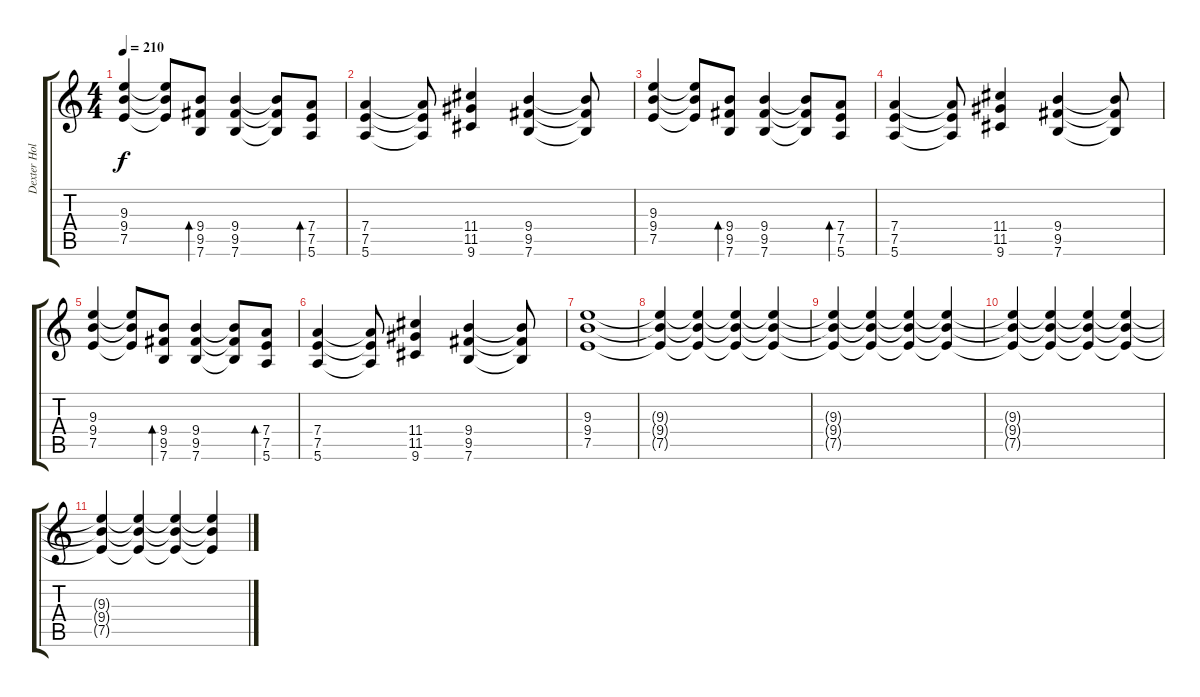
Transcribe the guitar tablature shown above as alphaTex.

\track ("Dexter Holland" "Dexter Hol") {instrument distortionguitar}
\staff {score tabs}
\tuning (E4 B3 G3 D3 A2 E2) {hide}
\ts (4 4)
\tempo 210
\clef g2
\ks c
(9.3 9.4 7.5).4{dy f} (9.3{t} 9.4{t} 7.5{t}).8 (9.4 9.5 7.6).8{bd 30 volume 14} (9.4 9.5 7.6).4{volume 16} (9.4{t} 9.5{t} 7.6{t}).8 (7.4 7.5 5.6).8{bd 30 volume 14} |
(7.4 7.5 5.6).4{volume 16} (7.4{t} 7.5{t} 5.6{t}).8 (11.4 11.5 9.6).4 (9.4 9.5 7.6).4 (9.4{t} 9.5{t} 7.6{t}).8 |
(9.3 9.4 7.5).4 (9.3{t} 9.4{t} 7.5{t}).8 (9.4 9.5 7.6).8{bd 30 volume 14} (9.4 9.5 7.6).4{volume 16} (9.4{t} 9.5{t} 7.6{t}).8 (7.4 7.5 5.6).8{bd 30 volume 14} |
(7.4 7.5 5.6).4{volume 16} (7.4{t} 7.5{t} 5.6{t}).8 (11.4 11.5 9.6).4 (9.4 9.5 7.6).4 (9.4{t} 9.5{t} 7.6{t}).8 |
(9.3 9.4 7.5).4 (9.3{t} 9.4{t} 7.5{t}).8 (9.4 9.5 7.6).8{bd 30 volume 14} (9.4 9.5 7.6).4{volume 16} (9.4{t} 9.5{t} 7.6{t}).8 (7.4 7.5 5.6).8{bd 30 volume 14} |
(7.4 7.5 5.6).4{volume 16} (7.4{t} 7.5{t} 5.6{t}).8 (11.4 11.5 9.6).4 (9.4 9.5 7.6).4 (9.4{t} 9.5{t} 7.6{t}).8 |
(9.3 9.4 7.5).1 |
(9.3{t} 9.4{t} 7.5{t}).4{volume 16} (9.3{t} 9.4{t} 7.5{t}).4{volume 15} (9.3{t} 9.4{t} 7.5{t}).4{volume 14} (9.3{t} 9.4{t} 7.5{t}).4{volume 13} |
(9.3{t} 9.4{t} 7.5{t}).4{volume 12} (9.3{t} 9.4{t} 7.5{t}).4{volume 11} (9.3{t} 9.4{t} 7.5{t}).4{volume 10} (9.3{t} 9.4{t} 7.5{t}).4{volume 9} |
(9.3{t} 9.4{t} 7.5{t}).4{volume 8} (9.3{t} 9.4{t} 7.5{t}).4{volume 7} (9.3{t} 9.4{t} 7.5{t}).4{volume 6} (9.3{t} 9.4{t} 7.5{t}).4{volume 5} |
(9.3{t} 9.4{t} 7.5{t}).4{volume 4} (9.3{t} 9.4{t} 7.5{t}).4{volume 3} (9.3{t} 9.4{t} 7.5{t}).4{volume 2} (9.3{t} 9.4{t} 7.5{t}).4{volume 1}
